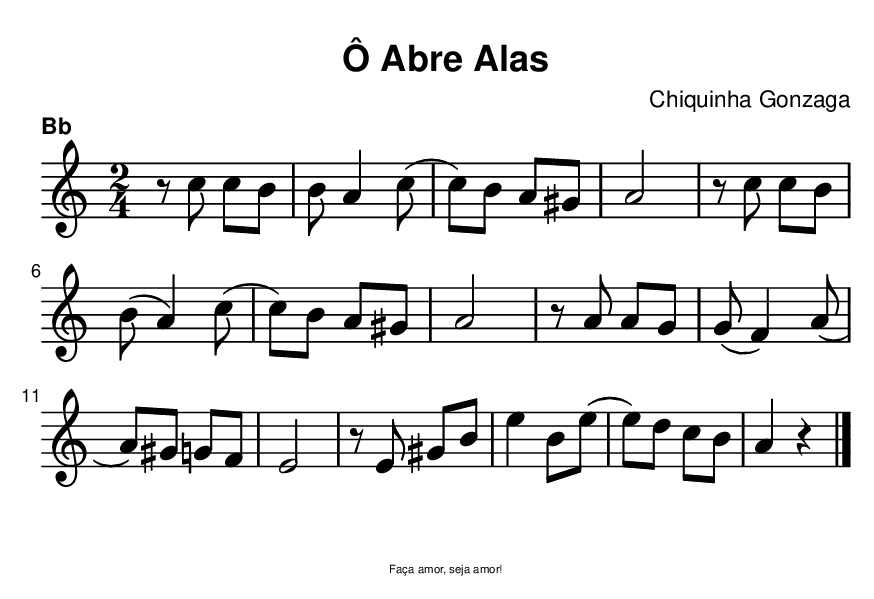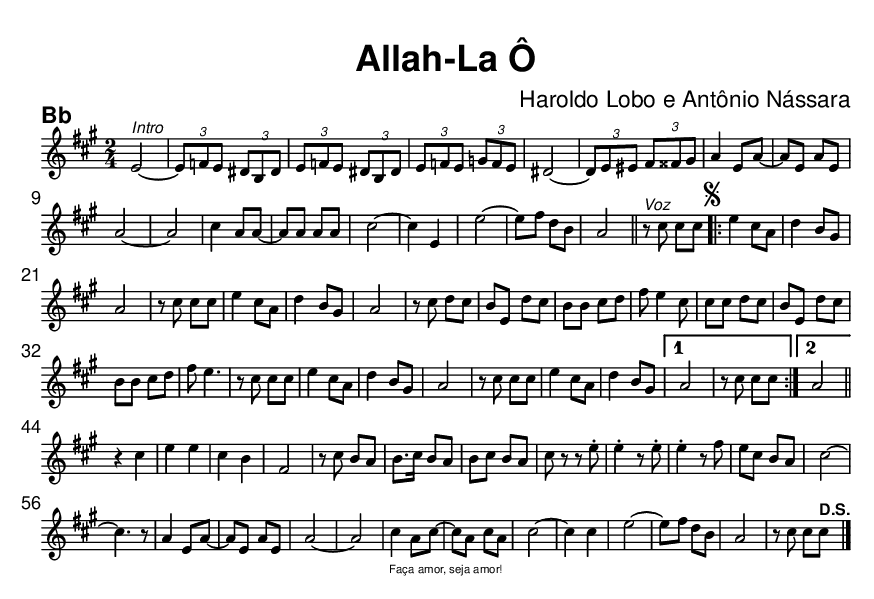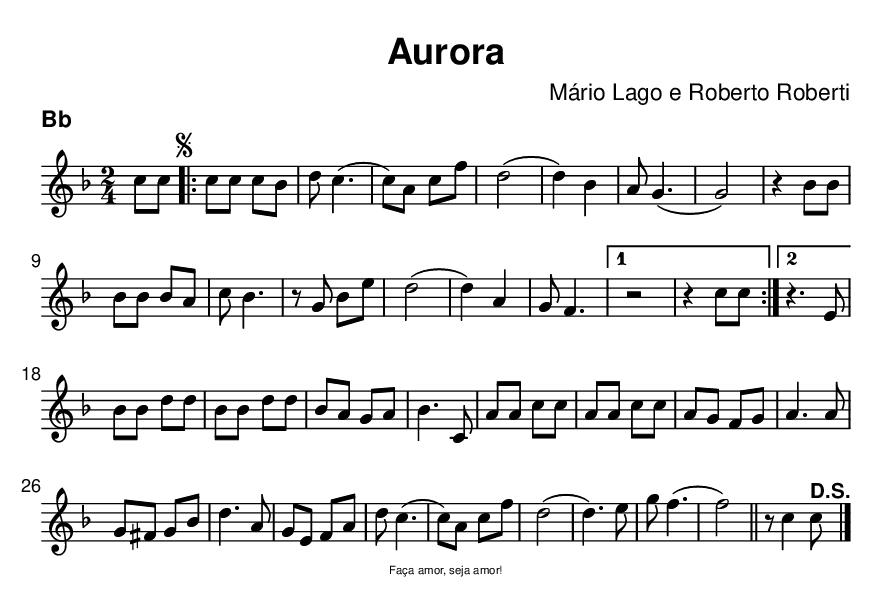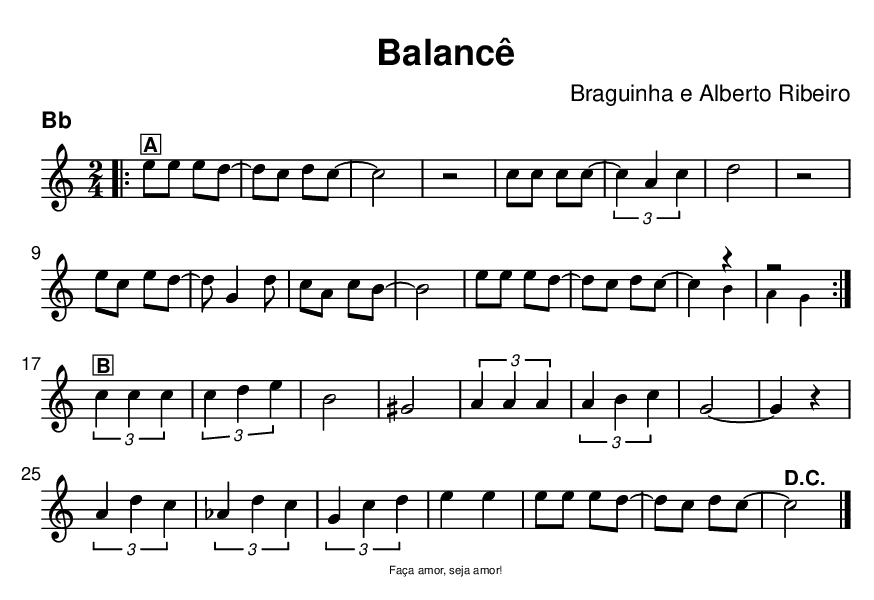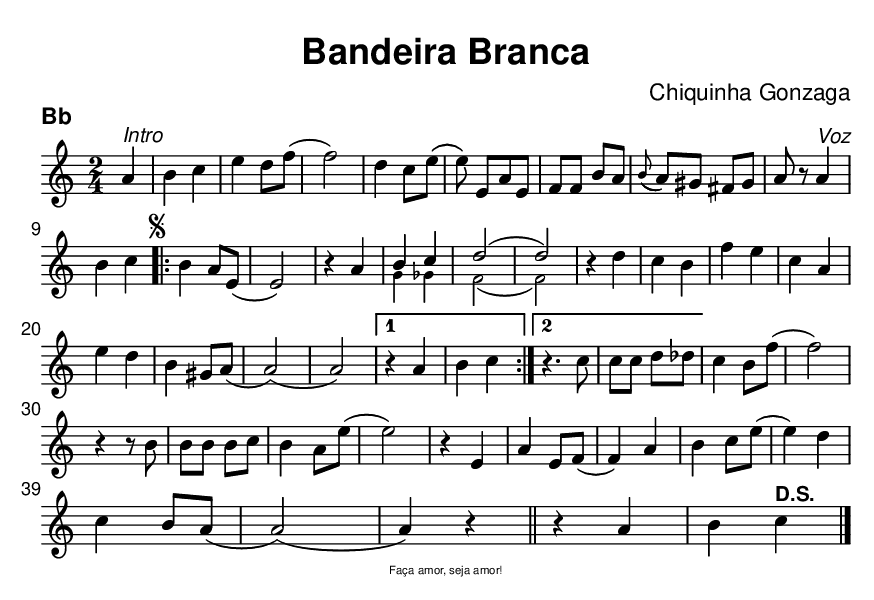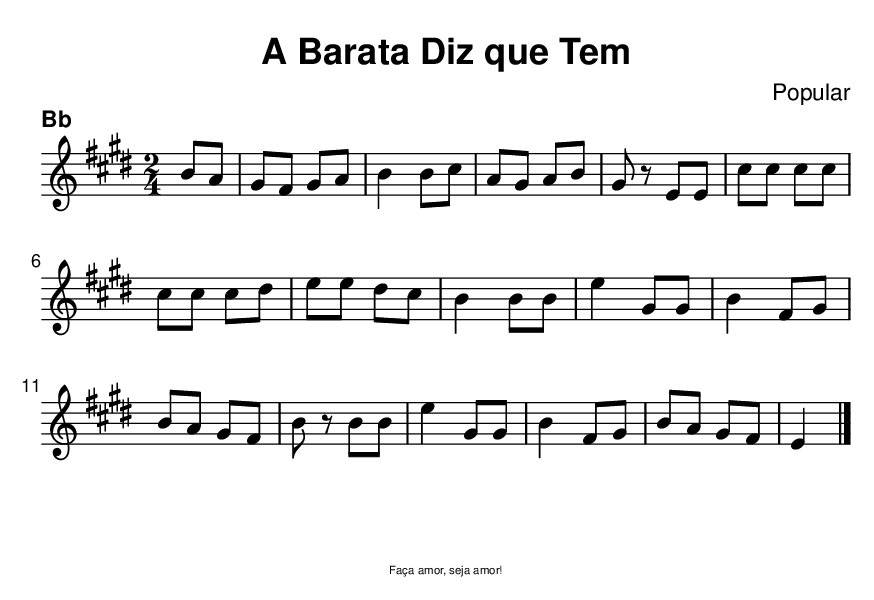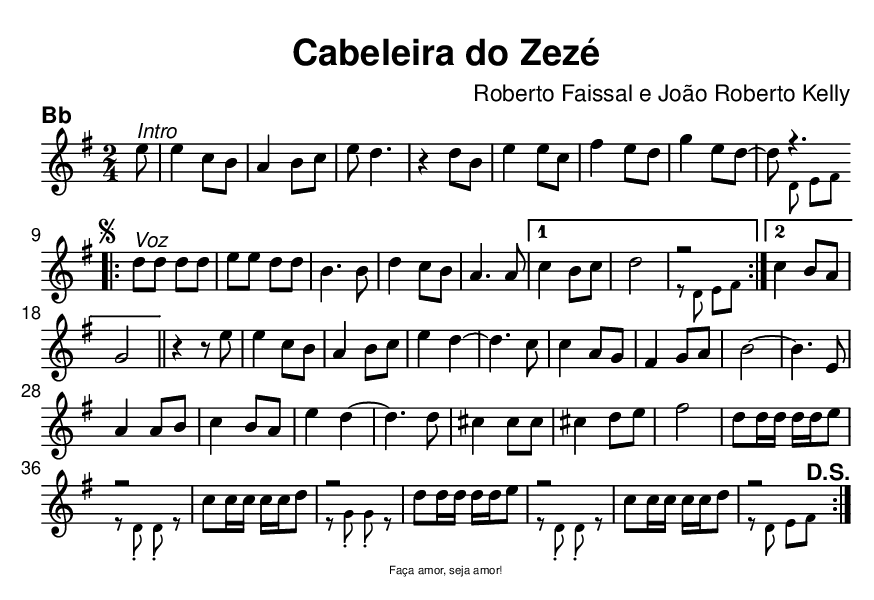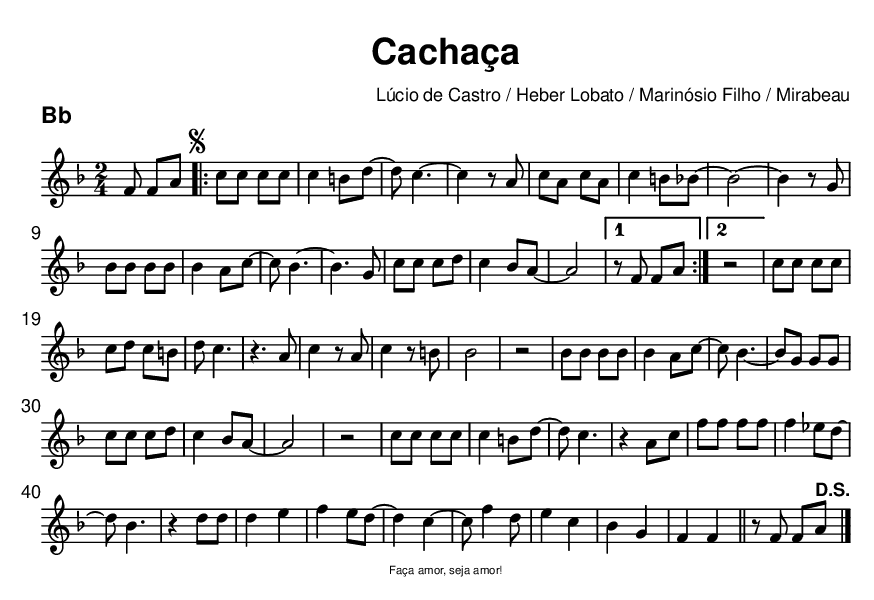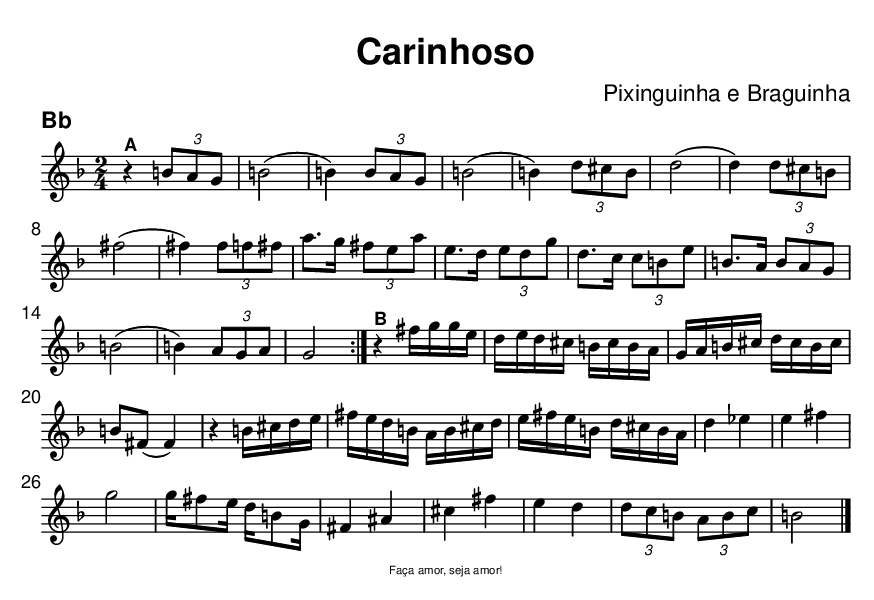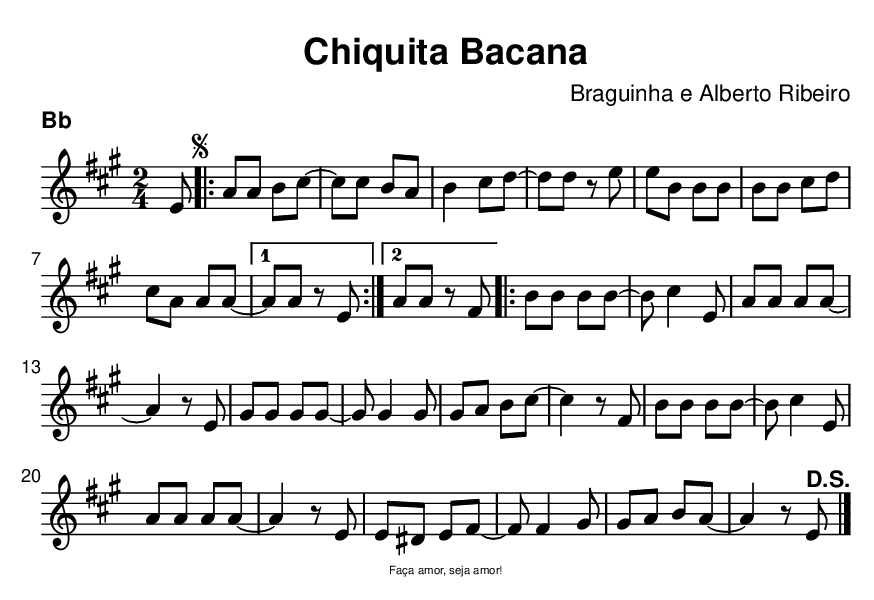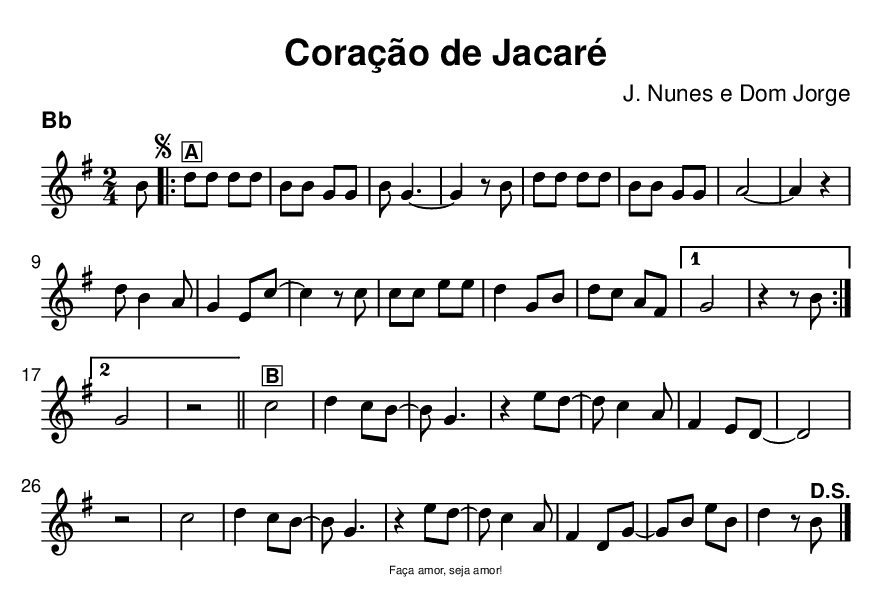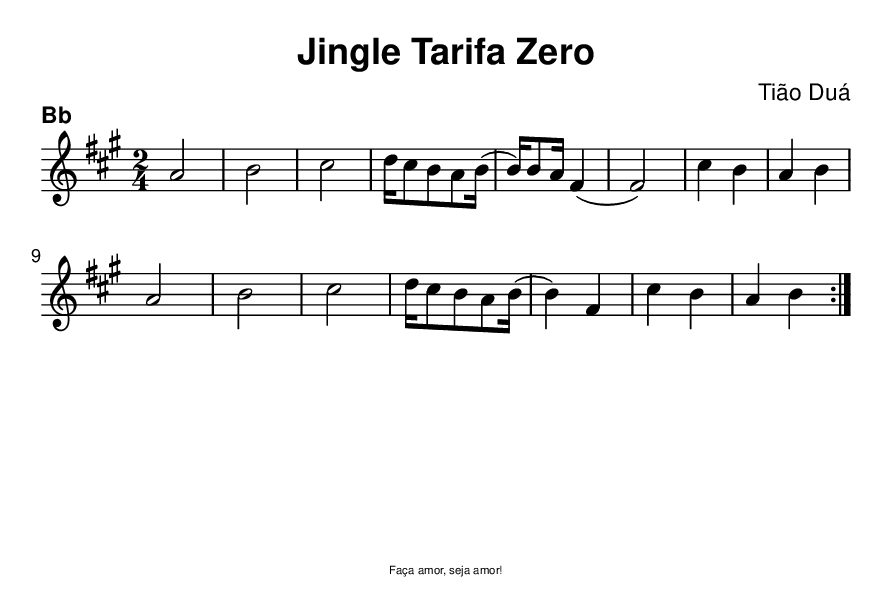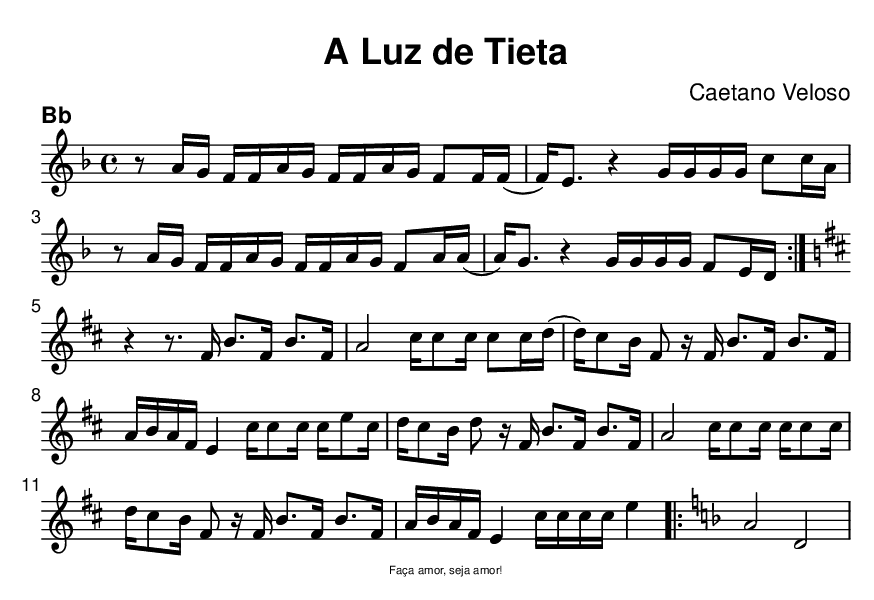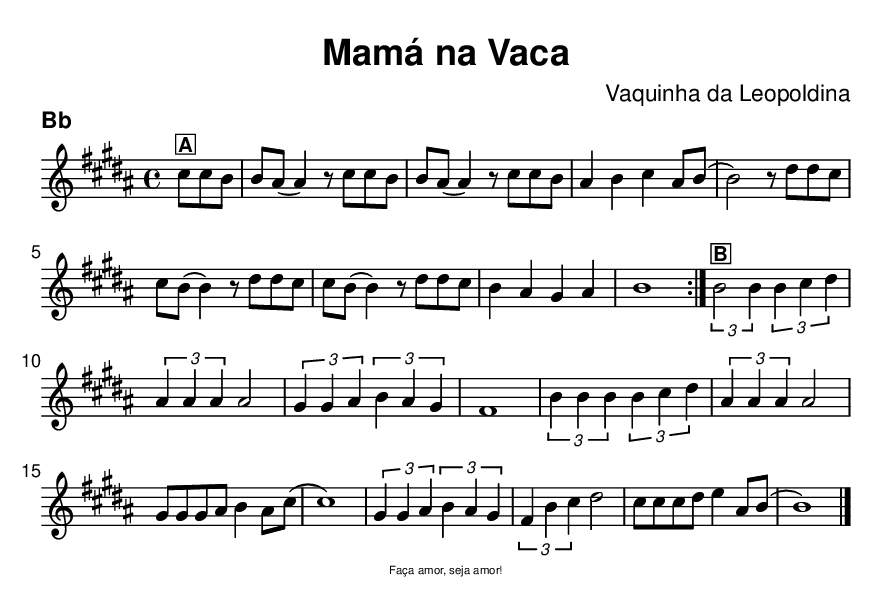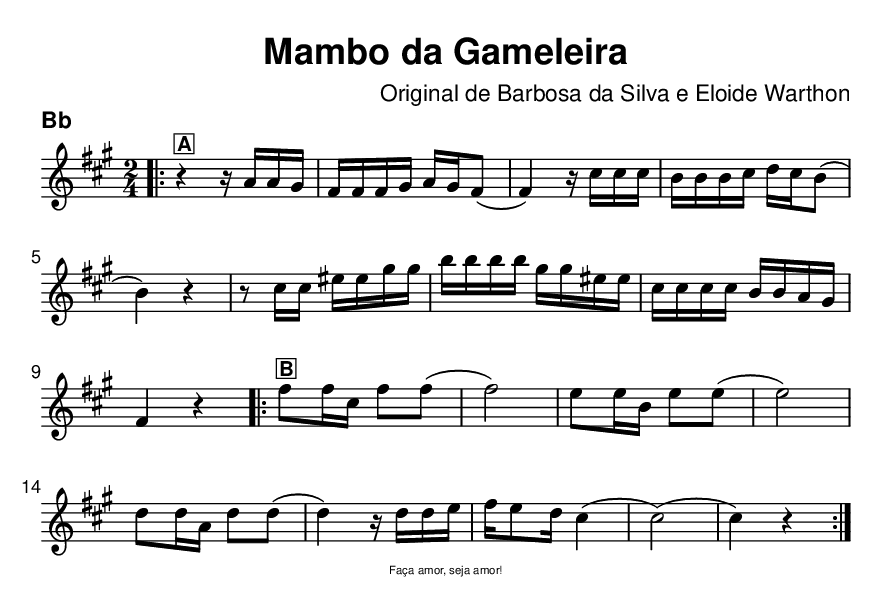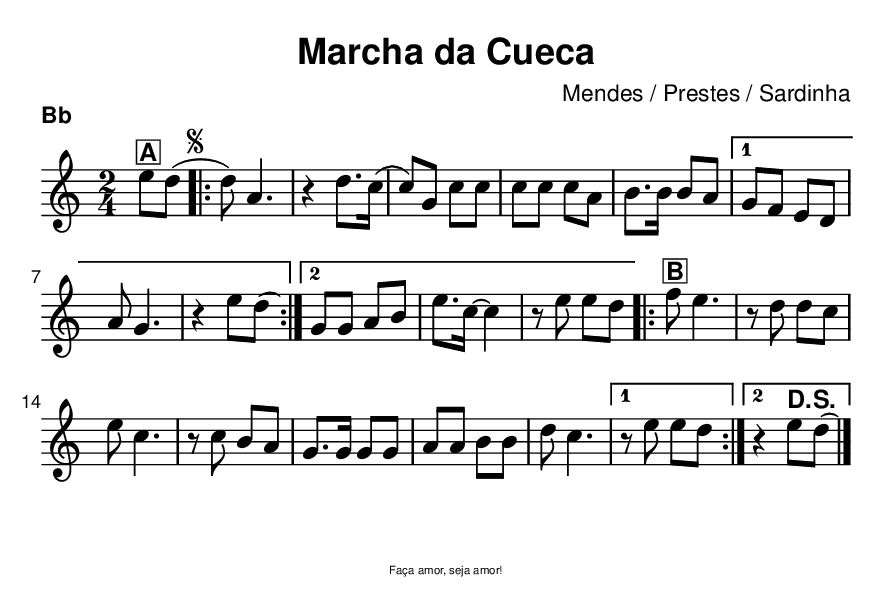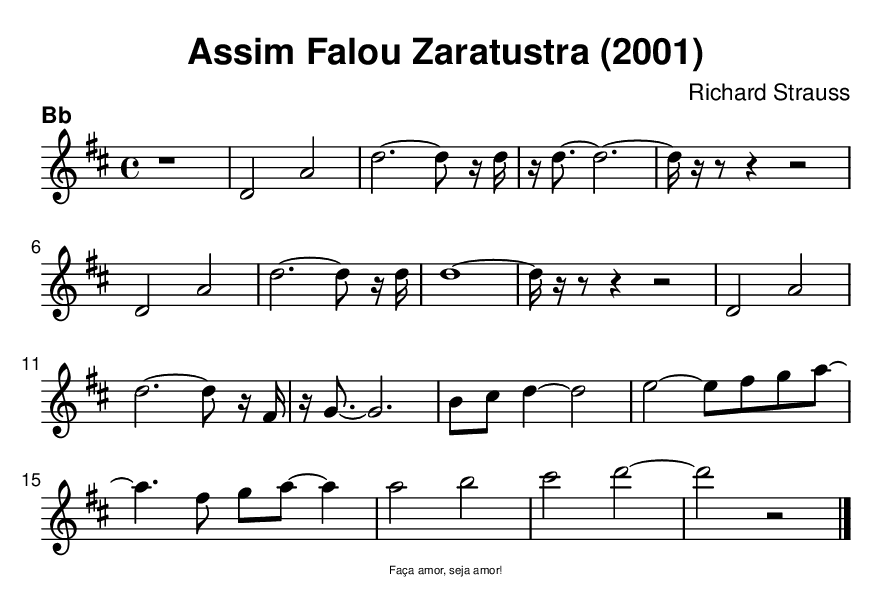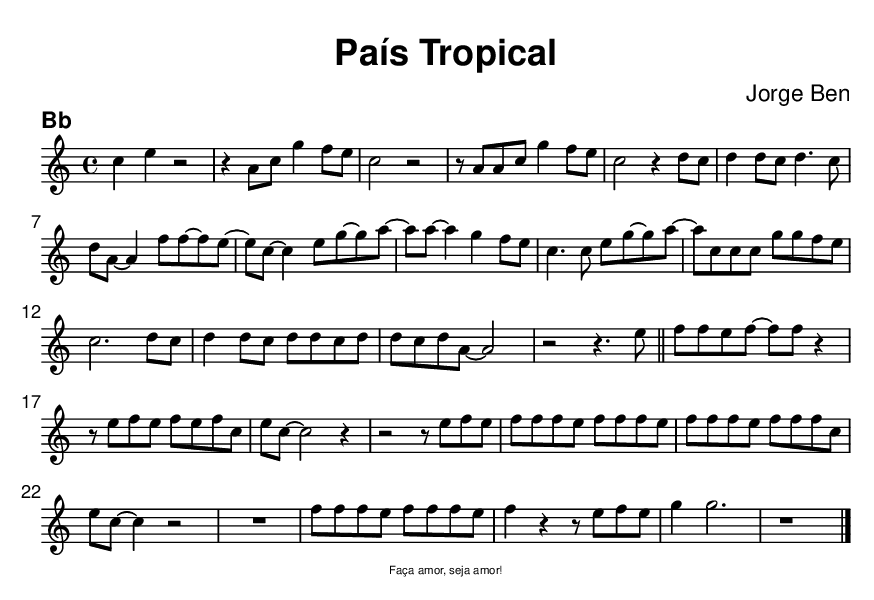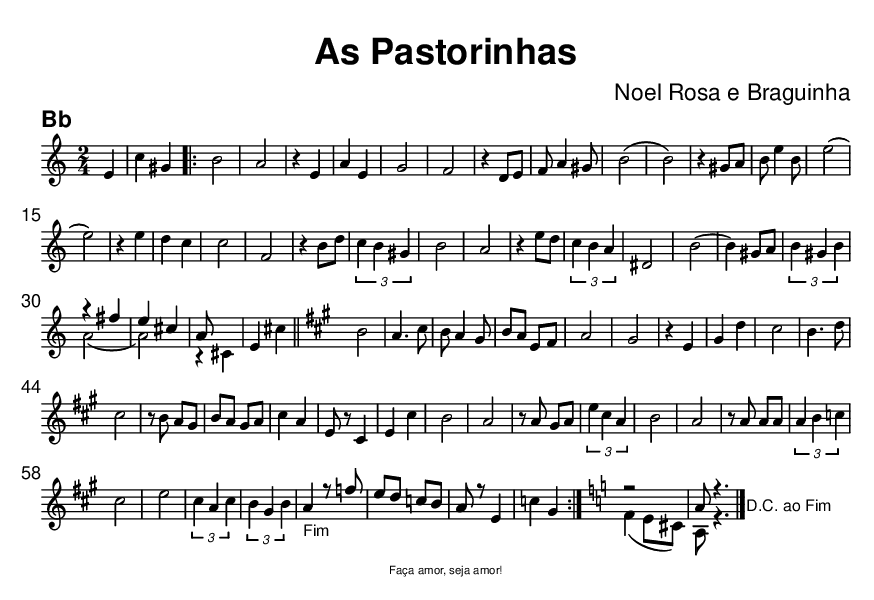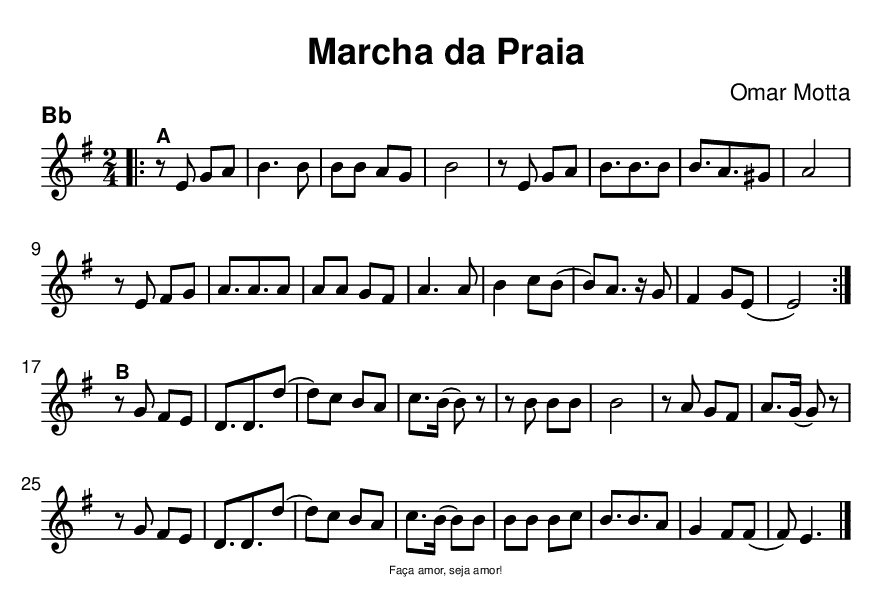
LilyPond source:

\version "2.19.23"

\paper{
#(set-paper-size "a6landscape") %Define tamanho do papel
%annotate-spacing = ##t %Anota os espaços na partitura
head-separation = .8\cm %Separação do título
top-margin = .8\cm %Margem superior
right-margin = .4\cm %Margem direita
bottom-margin = .4\cm
page-count = 1 %Limita cada partitura a 1 página (facilita na hora de dimensionar a clave)
print-page-number = ##f %Não imprime número da página, isso fica por conta do LaTeX
indent = #0 %Remove indentação antes da clave, ganha um pouco de espaço e alinha as linhas
#(define fonts (make-pango-font-tree "Nimbus Sans" "Nimbus Sans" "Nimbus Sans" (/ staff-height pt 20)))

}

\header{
piece = \markup { \bold \magnify #1 { Bb }  } %Aparece à esquerda de todas as partituras
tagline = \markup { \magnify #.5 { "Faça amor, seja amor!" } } %Rodapé de todas as partituras
}

%Definem a transposição
transpDe = c
transpPara = c

%{
%Para acrescentar uma nova partitura no songbook crie um novo ambiente \book seguindo este padrão
\book{ %Cria um novo arquivo
	\bookOutputName "bandeiraBranca" %nome do arquivo
	\score{ %Cria nova clave
		\new Staff \with { \magnifyStaff #.9 }{	%Dimensiona a clave para caber na página, tem que ser feito pra cada um das partituras
			\transpose \transpDe \transpPara { \version "2.19.23"

\relative c'' {
  \clef treble
  \key c \major
  \time 2/4

  \partial 4 a4^\markup { \italic Intro }
  b c
  e d8 [ f ]
  ( f2 )
  d4 c8 [ e ]
  \( e \) e, [ a e ]
  f f b a
  \appoggiatura b ( a ) gis fis gis
  a r8 a4^\markup { \italic Voz }
  b c
  \mark \markup { \fontsize #-4 \musicglyph #"scripts.segno" }
\set Score.repeatCommands = #'(start-repeat)
	  b4 a8 e ( e2 )
	  r4 a4
	  <<
	  { b4 c d2 ( d ) }
	  \\
	  { \teeny g,4 ges f2 ( f ) }
	  >>
	  r4 d'
	  c b
	  f' e
	  c a
	  e' d
	  b gis8 a
	  ( a2 )
	  ( a ) |
\set Score.repeatCommands = #'((volta "1"))
		  r4 a
		  b c
\set Score.repeatCommands = #'((volta #f))
		\bar ":|."
\set Score.repeatCommands = #'((volta "2"))
		  r4. c8
		  c c d des
\set Score.repeatCommands = #'((volta #f))
		  c4 b8 f'
		  ( f2 )
		  r4 r8 b,8
		  b b b c
		  b4 a8 e'
		  ( e2 )
		  r4 e,
		  a4 e8 f
		  ( f4 ) a
		  b c8 e
		  ( e4 ) d \break
		  c4 b8 a
		  ( a2 )
		  ( a4 ) r4 \bar "||"
		  r4 a
		  b c^\markup { \bold "D.S." }
      \bar "|."
}
 } %Inclui o arquivo com as notas e define a transposição
		}
	}
	\header{ %Cabeçalho da partitura, contém nome e autor
		title = "Bandeira Branca"
		composer = "Chiquinha Gonzaga"
	}
}
%}

\book{ %Cria um novo arquivo
	\bookOutputName "aPraca" %nome do arquivo
	\score{ %Cria nova clave
		\new Staff \with { \magnifyStaff #.8 }{	%Dimensiona a clave para caber na página, tem que ser feito pra cada um das partituras
			\transpose \transpDe \transpPara { %\version "2.18.2"
\version "2.19.23"

\relative c'' {
  \clef treble
  \key bis \major
  \time 2/4

r8 f, g f 
}
 } %Inclui o arquivo com as notas e define a transposição
		}
	}
	\header{ %Cabeçalho da partitura, contém nome e autor
		title = "A Praça"
		composer = "Carlos Imperial"
	}
}

%Para acrescentar uma nova partitura no songbook crie um novo ambiente \book seguindo este padrão
\book{ %Cria um novo arquivo
	\bookOutputName "bandeiraBranca" %nome do arquivo
	\score{ %Cria nova clave
		\new Staff \with { \magnifyStaff #.9 }{	%Dimensiona a clave para caber na página, tem que ser feito pra cada um das partituras
			\transpose \transpDe \transpPara { \version "2.19.23"

\relative c'' {
  \clef treble
  \key c \major
  \time 2/4

  \partial 4 a4^\markup { \italic Intro }
  b c
  e d8 [ f ]
  ( f2 )
  d4 c8 [ e ]
  \( e \) e, [ a e ]
  f f b a
  \appoggiatura b ( a ) gis fis gis
  a r8 a4^\markup { \italic Voz }
  b c
  \mark \markup { \fontsize #-4 \musicglyph #"scripts.segno" }
\set Score.repeatCommands = #'(start-repeat)
	  b4 a8 e ( e2 )
	  r4 a4
	  <<
	  { b4 c d2 ( d ) }
	  \\
	  { \teeny g,4 ges f2 ( f ) }
	  >>
	  r4 d'
	  c b
	  f' e
	  c a
	  e' d
	  b gis8 a
	  ( a2 )
	  ( a ) |
\set Score.repeatCommands = #'((volta "1"))
		  r4 a
		  b c
\set Score.repeatCommands = #'((volta #f))
		\bar ":|."
\set Score.repeatCommands = #'((volta "2"))
		  r4. c8
		  c c d des
\set Score.repeatCommands = #'((volta #f))
		  c4 b8 f'
		  ( f2 )
		  r4 r8 b,8
		  b b b c
		  b4 a8 e'
		  ( e2 )
		  r4 e,
		  a4 e8 f
		  ( f4 ) a
		  b c8 e
		  ( e4 ) d \break
		  c4 b8 a
		  ( a2 )
		  ( a4 ) r4 \bar "||"
		  r4 a
		  b c^\markup { \bold "D.S." }
      \bar "|."
}
 } %Inclui o arquivo com as notas e define a transposição
		}
	}
	\header{ %Cabeçalho da partitura, contém nome e autor
		title = "Bandeira Branca"
		composer = "Chiquinha Gonzaga"
	}
}

\book{
	\bookOutputName "pastorinhas"
	\score{
		\new Staff \with { \magnifyStaff #.7 }{
			\transpose \transpDe \transpPara { %\version "2.18.2"
\version "2.19.23"

\relative c'' {
  \clef treble
  \key c \major
  \time 2/4

  \partial 4 e,4
  c' gis \bar ".|:" 
  b2
  a
  r4 e
  a e
  g2
  f
  r4 d8 e
  f a4 gis8
  b2
  ( b )
  r4 gis8 a
  b8 e4 b8
  e2
  ( e )
  r4 e
  d c
  c2
  f,
  r4 b8 d
  \tuplet 3/2 { c4 b gis }
  b2
  a
  r4 e'8 d
  \tuplet 3/2 { c4 b a }
  dis,2
  b'2
  ( b4 ) gis8 a
  \tuplet 3/2 { b4 gis b }
  <<
  {  \tiny r4 fis' e cis a8 }
  \\
  { a2 ( a ) r4 cis,}
  >>
  e cis' \bar "||"
  \key a \major
  b2
  a4. cis8
  b a4 gis8
  b a e fis
  a2
  gis
  r4 e
  gis d'
  cis2
  b4. d8
  cis2
  r8 b a gis
  b a gis a
  cis4 a
  e8 r8 cis4
  e cis'
  b2 a
  r8 a gis a
  \tuplet 3/2 { e'4 cis a }
  b2
  a
  r8 a a a
  \tuplet 3/2 { a4 b c }
  cis2
  e
  \tuplet 3/2 { cis4 a cis }
  \tuplet 3/2 { b gis b }
  a_\markup{Fim} 
  <<
  {\tiny r8 f' e d c b a r8 } 
  \\
  {}
  >>
  e4
  c' gis \bar ":|."
  \key c \major
  <<
  { r2 a8 r4.}
  \\
  { \tiny f4 ( e8 cis ) a8 r4. }
  >>
  \bar "|."
  \cadenzaOn
      \stopStaff

	  \repeat unfold 1 {
	          s1
	          \bar ""
	        }

        % text line-aligned
        % ==================
        % Move text to the desired position
        \once \override TextScript.extra-offset = #'( -1.8 . -1)
        \once \override TextScript.word-space = #1.2
        %| <>^\markup \general-align #Y #2 { \center-column { \line { "ao" \fontsize #-5 \musicglyph #"scripts.segno" } } }
		<>^\markup { \center-column { } \line { "D.C. ao Fim" } }
		\repeat unfold 2 {
		          s1
		          \bar ""
		        }
        % Resume bar count and show staff lines again
   \cadenzaOff
}
 }
		}
	}
	\header{
		title = "As Pastorinhas"
		composer = "Noel Rosa e Braguinha"
	}
}

\book{ %Cria um novo arquivo
	\bookOutputName "balance" %nome do arquivo
	\score{ %Cria nova clave
		\new Staff \with { \magnifyStaff #.9 }{	%Dimensiona a clave para caber na página, tem que ser feito pra cada um das partituras
			\transpose \transpDe \transpPara { \version "2.19.23"

\relative c'' {
  \clef treble
  \key c \major
  \time 2/4

  \bar ".|:"
  e8^\markup { \box \bold "A" } e e d~
  d c d c~
  c2
  r2
  c8 c c c~
  \tuplet 3/2 { c4 a c }
  d2
  r2
  e8 c e d~
  d8 g,4 d'8
  c a c b~
  b2
  e8 e e d~
  d c d c~
  c4 << { r4 r2 }
  \\
  { \teeny b4 a g }
  >>
  \bar ":|."
  \tuplet 3/2 { c4^\markup { \box \bold "B" } c c }
  \tuplet 3/2 { c d e }
  b2
  gis
  \tuplet 3/2 { a4 a a }
  \tuplet 3/2 { a b c }
  g2~
  g4 r4
  \tuplet 3/2 { a d c }
  \tuplet 3/2 { aes d c }
  \tuplet 3/2 { g c d }
  e e
  e8 e e d~
  d c d c~
  c2^\markup { \bold "D.C." }
  \bar "|."
}
 } %Inclui o arquivo com as notas e define a transposição
		}
	}
	\header{ %Cabeçalho da partitura, contém nome e autor
		title = "Balancê"
		composer = "Braguinha e Alberto Ribeiro"
	}
}

\book{ %Cria um novo arquivo
	\bookOutputName "cabeleiraDoZeze" %nome do arquivo
	\score{ %Cria nova clave
		\new Staff \with { \magnifyStaff #.9 }{	%Dimensiona a clave para caber na página, tem que ser feito pra cada um das partituras
			\transpose \transpDe \transpPara { \version "2.19.23"

\relative c'' {
  \clef treble
  \key g \major
  \time 2/4

  \partial 8
  e8^\markup { \italic "Intro" }
  e4 c8 b
  a4 b8 c
  e d4.
  r4 d8 b
  e4 e8 c
  fis4 e8 d
  g4 e8 d~
  d8  << { r4. }
  \\
 { \teeny d,8 e fis } >>
 \bar ".|:"
 \mark \markup { \fontsize #-4 \musicglyph #"scripts.segno" }
 d'8^\markup { \italic "Voz" } d d d
 e e d d
 b4. b8
 d4 c8 b
 a4. a8
 \set Score.repeatCommands = #'((volta "1"))
 c4 b8 c
 d2
 <<
 { r2 }
 \\
 { \teeny r8 d,8 e fis }
 >>
 \set Score.repeatCommands = #'((volta #f))
 \bar ":|."
 \set Score.repeatCommands = #'((volta "2"))
 c'4 b8 a
 g2
 \bar "||"
 \set Score.repeatCommands = #'((volta #f))
 r4 r8 e'8
 e4 c8 b
 a4 b8 c
 e4 d~
 d4. c8
 c4 a8 g
 fis4 g8 a
 b2~
 b4. e,8
 a4 a8 b
 c4 b8 a
 e'4 d~
 d4. d8
 cis4 cis8 cis
 cis4 d8 e
 fis2
 d8 d16 d d d e8
 <<
 { r2 }
 \\
 { \teeny r8 d,-. d-. r8 }
 >>
 c'8 c16 c c c d8
 <<
 { r2 }
 \\
 { \teeny r8 g,-. g-. r8 }
 >>
 d'8 d16 d d d e8
 <<
 { r2 }
 \\
 { \teeny r8 d,-. d-. r8 }
 >>
 c'8 c16 c c c d8
 <<
 { r2 }
 \\
 { \teeny r8 d, e fis^\markup { \magnify #1 \bold "D.S." } }
 >>
 \bar ":|."
}
 } %Inclui o arquivo com as notas e define a transposição
		}
	}
	\header{ %Cabeçalho da partitura, contém nome e autor
		title = "Cabeleira do Zezé"
		composer = "Roberto Faissal e João Roberto Kelly"
	}
}

\book{ %Cria um novo arquivo
	\bookOutputName "cachaca" %nome do arquivo
	\score{ %Cria nova clave
		\new Staff \with { \magnifyStaff #.8 }{	%Dimensiona a clave para caber na página, tem que ser feito pra cada um das partituras
			\transpose \transpDe \transpPara { \version "2.19.23"

\relative c'' {
  \clef treble
  \key f \major
  \time 2/4

  \partial 4.
  f,8 f a
  \mark \markup { \fontsize #-4 \musicglyph #"scripts.segno" }
  \set Score.repeatCommands = #'(start-repeat)
  c c c c
  c4 b8 d~
  d c4.~
  c4 r8 a
  c a c a
  c4 b8 bes~
  bes2~
  bes4 r8 g
  bes bes bes bes
  bes4 a8 c~
  c bes4.~
  bes4. g8
  c c c d
  c4 bes8 a~
  a2
  \set Score.repeatCommands = #'((volta "1"))
  r8 f f a
  \bar ":|."
  \set Score.repeatCommands = #'((volta #f))
  \set Score.repeatCommands = #'((volta "2"))
  r2
  \set Score.repeatCommands = #'((volta #f))
  c8 c c c
  c d c b
  d c4.
  r4. a8
  c4 r8 a
  c4 r8 b
  bes2
  r2
  bes8 bes bes bes
  bes4 a8 c~
  c bes4.~
  bes8 g g g
  c c c d
  c4 bes8 a~
  a2
  r2
  c8 c c c
  c4 b8 d~
  d c4.
  r4 a8 c
  f f f f
  f4 ees8 d~
  d bes4.
  r4 d8 d
  d4 e
  f e8 d~
  d4 c~
  c8 f4 d8
  e4 c
  bes g
  f f
  \bar "||"
  r8 f f a^\markup { \bold "D.S." }
  \bar "|."
}
 } %Inclui o arquivo com as notas e define a transposição
		}
	}
	\header{ %Cabeçalho da partitura, contém nome e autor
		title = "Cachaça"
		composer = \markup { \tiny "Lúcio de Castro / Heber Lobato / Marinósio Filho / Mirabeau" }
	}
}

\book{ %Cria um novo arquivo
	\bookOutputName "coracaoDeJacare" %nome do arquivo
	\score{ %Cria nova clave
		\new Staff \with { \magnifyStaff #.9 }{	%Dimensiona a clave para caber na página, tem que ser feito pra cada um das partituras
			\transpose \transpDe \transpPara { \version "2.19.23"

\relative c'' {
  \clef treble
  \key g \major
  \time 2/4

  \partial 8
  b8
  \bar ".|:"
  \mark \markup { \fontsize #-4 \musicglyph #"scripts.segno" }
  d^\markup { \box \bold "A" } d d d
  b b g g
  b g4.~
  g4 r8 b
  d d d d
  b b g g
  a2~
  a4 r4
  d8 b4 a8
  g4 e8 c'~
  c4 r8 c
  c c e e
  d4 g,8 b
  d c a fis
  \set Score.repeatCommands = #'((volta "1"))
  g2
  r4 r8 b8
  \bar ":|."
  \set Score.repeatCommands = #'((volta #f))
  \set Score.repeatCommands = #'((volta "2"))
  g2
  r2
  \set Score.repeatCommands = #'((volta #f))
  \bar "||"
  c2^\markup { \box \bold "B" }
  d4 c8 b~
  b g4.
  r4 e'8 d~
  d c4 a8
  fis4
  e8 d~
  d2
  r2
  c'2
  d4 c8 b~
  b g4.
  r4 e'8 d~
  d c4 a8
  fis4 d8 g~
  g b e b
  d4 r8 b^\markup { \bold "D.S." }
  \bar "|."
}
 } %Inclui o arquivo com as notas e define a transposição
		}
	}
	\header{ %Cabeçalho da partitura, contém nome e autor
		title = "Coração de Jacaré"
		composer = "J. Nunes e Dom Jorge"
	}
}

\book{ %Cria um novo arquivo
	\bookOutputName "aurora" %nome do arquivo
	\score{ %Cria nova clave
		\new Staff \with { \magnifyStaff #.9 }{	%Dimensiona a clave para caber na página, tem que ser feito pra cada um das partituras
			\transpose \transpDe \transpPara { \version "2.19.23"

\relative c'' {
  \clef treble
  \key f \major
  \time 2/4

  \partial 4
  c8 c
  \bar ".|:"
  \mark \markup { \fontsize #-4 \musicglyph #"scripts.segno" }
  c c c bes
  d c4.
  ( c8 ) a c f
  d2
  ( d4 ) bes
  a8 g4.
  ( g2 )
  r4 bes8 bes
  bes bes bes a
  c bes4.
  r8 g bes e
  d2
  ( d4 ) a
  g8 f4.
  \set Score.repeatCommands = #'((volta "1"))
  r2
  r4 c'8 c
  \set Score.repeatCommands = #'((volta #f))
  \bar ":|."
  \set Score.repeatCommands = #'((volta "2"))
  r4. e,8
  \set Score.repeatCommands = #'((volta #f))
  bes' bes d d
  bes bes d d
  bes a g a
  bes4. c,8
  a' a c c
  a a c c
  a g f g
  a4. a8
  g fis g bes
  d4. a8
  g e f a
  d c4.
  ( c8 ) a c f
  d2
  ( d4. ) e8
  g f4.
  ( f2 )
  \bar "||"
  r8 c4 c8^\markup { \bold "D.S." }
  \bar "|."
}
 } %Inclui o arquivo com as notas e define a transposição
		}
	}
	\header{ %Cabeçalho da partitura, contém nome e autor
		title = "Aurora"
		composer = "Mário Lago e Roberto Roberti"
	}
}

\book{ %Cria um novo arquivo
	\bookOutputName "marchaDaCueca" %nome do arquivo
	\score{ %Cria nova clave
		\new Staff \with { \magnifyStaff #1.1 }{	%Dimensiona a clave para caber na página, tem que ser feito pra cada um das partituras
			\transpose \transpDe \transpPara { \version "2.19.23"

\relative c'' {
  \clef treble
  \key c \major
  \time 2/4

  \partial 4
  e8^\markup { \box \bold "A" } d ( <> )
  \mark \markup { \fontsize #-4 \musicglyph #"scripts.segno" }
  \set Score.repeatCommands = #'(start-repeat)
  d a4.
  r4 d8. c16
  ( c8 ) g c c
  c c c a
  b8. b16 b8 a
  \set Score.repeatCommands = #'((volta "1"))
  g f e d
  a' g4.
  r4 e'8 d -\tweak control-points #'((.5 . 2) (1 . 2.4) (2 . 2.6) (2.5 . 2)) ( <> ) \bar ":|."
  \set Score.repeatCommands = #'((volta #f))
  \set Score.repeatCommands = #'((volta "2"))
  g, g a b
  e8. c16~ c4
  r8 e e d
  \set Score.repeatCommands = #'((volta #f))
  \bar ".|:"
  f^\markup { \box \bold "B" } e4.
  r8 d d c
  e c4.
  r8 c b a
  g8. g16 g8 g
  a a b b
  d c4.
  \set Score.repeatCommands = #'((volta "1"))
  r8 e e d
  \set Score.repeatCommands = #'((volta #f))
  \bar ":|."
  \set Score.repeatCommands = #'((volta "2"))
  r4 e8^\markup { \bold "D.S." } d ( <> )
  \bar "|."
  \set Score.repeatCommands = #'((volta #f))

}
 } %Inclui o arquivo com as notas e define a transposição
		}
	}
	\header{ %Cabeçalho da partitura, contém nome e autor
		title = "Marcha da Cueca"
		composer = "Mendes / Prestes / Sardinha"
	}
}

\book{ %Cria um novo arquivo
	\bookOutputName "allahlao" %nome do arquivo
	\score{ %Cria nova clave
		\new Staff \with { \magnifyStaff #.7 }{	%Dimensiona a clave para caber na página, tem que ser feito pra cada um das partituras
			\transpose \transpDe \transpPara { \version "2.19.23"

\relative c'' {
  \clef treble
  \key a \major
  \time 2/4

  e,2~^\markup { \italic "Intro" }
  \tuplet 3/2 { e8 f e } \tuplet 3/2 { dis b dis }
  \tuplet 3/2 { e f e } \tuplet 3/2 { dis b dis }
  \tuplet 3/2 { e f e } \tuplet 3/2 { g f e }
  dis2~
  \tuplet 3/2 { dis8 e eis } \tuplet 3/2 { fis fisis gis }
  a4 e8 a8~
  a e a e
  a2~
  a
  cis4 a8 a~
  a a a a
  cis2~
  cis4 e,
  e'2~
  e8 fis d b
  a2
  \bar "||"
  r8^\markup { \italic "Voz" } cis cis cis
  \bar ".|:"
  \mark \markup { \fontsize #-4 \musicglyph #"scripts.segno" }
  e4 cis8 a
  d4 b8 gis
  a2
  r8 cis8 cis cis
  e4 cis8 a
  d4 b8 gis
  a2
  r8 cis8 d cis
  b e, d' cis
  b b cis d
  fis e4 cis8
  cis cis d cis
  b e, d' cis
  b b cis d
  fis e4.
  r8 cis8 cis cis
  e4 cis8 a
  d4 b8 gis
  a2
  r8 cis cis cis
  e4 cis8 a
  d4 b8 gis
  \set Score.repeatCommands = #'((volta "1"))
  a2
  r8 cis cis cis
  \set Score.repeatCommands = #'((volta #f))
  \bar ":|."
  \set Score.repeatCommands = #'((volta "2"))
  a2
  \set Score.repeatCommands = #'((volta #f))
  \bar "||"
  r4 cis
  e e
  cis b
  fis2
  r8 cis'8 b a
  b8. cis16 b8 a
  b cis b a
  cis r8 r8 e-.
  e4-. r8 e8-.
  e4-. r8 fis8
  e cis b a
  cis2~
  cis4. r8
  a4 e8 a~
  a e a e
  a2~
  a
  cis4 a8 cis~
  cis a cis a
  cis2~
  cis4 cis
  e2~
  e8 fis d b
  a2
  r8 cis cis cis^\markup { \bold "D.S." }
  \bar "|."
}
 } %Inclui o arquivo com as notas e define a transposição
		}
	}
	\header{ %Cabeçalho da partitura, contém nome e autor
		title = "Allah-La Ô"
		composer = "Haroldo Lobo e Antônio Nássara"
	}
}

\book{ %Cria um novo arquivo
	\bookOutputName "abreAlas" %nome do arquivo
	\score{ %Cria nova clave
		\new Staff \with { \magnifyStaff #1.3 }{	%Dimensiona a clave para caber na página, tem que ser feito pra cada um das partituras
			\transpose \transpDe \transpPara { \version "2.19.23"

\relative c'' {
  \clef treble
  \key c \major
  \time 2/4

  r8 c c b
  b a4 c8
  ( c8 ) b a gis
  a2
  r8 c c b
  b ( a4 ) c8
  ( c ) b a gis
  a2
  r8 a a g
  g ( f4 ) a8
  ( a ) gis g f
  e2
  r8 e gis b
  e4 b8 e
  ( e ) d c b
  a4 r4
  \bar "|."
}
 } %Inclui o arquivo com as notas e define a transposição
		}
	}
	\header{ %Cabeçalho da partitura, contém nome e autor
		title = "Ô Abre Alas"
		composer = "Chiquinha Gonzaga"
	}
}

\book{
	\bookOutputName "praia"
	\score{
		\new Staff \with { \magnifyStaff #.9 }{
			\transpose \transpDe \transpPara { \version "2.18.2"

\relative c'' {
  \clef treble
  \key g \major
  \time 2/4

\bar ".|:"
r8^\markup { \bold  "A" } e, g a
b4. b8
b b a g
b2
r8 e, g a
b8. b8. b8
b8. a8. gis8
a2
r8 e fis g
a8. a8. a8
a a g fis
a4. a8
b4 c8 b
( b ) a8. r16 g8
fis4 g8 e
( e2 )
\bar ":|."
r8^\markup { \bold  "B" } g fis e
d8. d8. d'8
( d ) c b a
c8. b16 ( b8 ) r8
r8 b b b
b2
r8 a g fis
a8. g16 ( g8 ) r8
r8 g fis e
d8. d8. d'8
( d ) c b a
c8. b16 ( b8 ) b
b b b c
b8. b8. a8
g4 fis8 fis
( fis ) e4.
\bar "|."
}
 }
		}
	}
	\header{
		title = "Marcha da Praia"
		composer = "Omar Motta"
	}
}

\book{
	\bookOutputName "carinhoso"
	\score{
		\new Staff \with { \magnifyStaff #.8 }{
			\transpose \transpDe \transpPara { %\version "2.18.2"
\version "2.19.23"

\relative c'' {
  \clef treble
  \key f \major
  \time 2/4

r4^\markup { \bold "A" } \tuplet 3/2 { b8 a g }
b2
( b4 ) \tuplet 3/2 { b8 a g }
b2
( b4 ) \tuplet 3/2 { d8 cis b }
d2
( d4 ) \tuplet 3/2 { d8 cis b }
fis'2
( fis4 ) \tuplet 3/2 { fis8 f fis }
a8. g16 \tuplet 3/2 { fis8 e a }
e8. d16 \tuplet 3/2 { e8 d g }
d8. c16 \tuplet 3/2 { c8 b e }
b8. a16 \tuplet 3/2 { b8 a g }
b2
( b4 ) \tuplet 3/2 { a8 g a }
g2
\bar ":|."
r4^\markup { \bold "B" } fis'16 g g e
d e d cis b cis b a
g a b cis d cis b cis
b8 fis ( fis4 )
r4 b16 cis d e 
fis e d b a b cis d
e fis e b d cis b a
d4 ees
e fis
g2
g16 fis8 e16 d b8 g16
fis4 ais
cis fis
e d
\tuplet 3/2 { d8 c b } \tuplet 3/2 { a b c }
b2
\bar "|."
}
 }
		}
	}
	\header{
		title = "Carinhoso"
		composer = "Pixinguinha e Braguinha"
	}
}

\book{ %Cria um novo arquivo
	\bookOutputName "chiquitaBacana" %nome do arquivo
	\score{ %Cria nova clave
		\new Staff \with { \magnifyStaff #1 }{	%Dimensiona a clave para caber na página, tem que ser feito pra cada um das partituras
			\transpose \transpDe \transpPara { \version "2.19.23"

\relative c'' {
    \clef treble
    \key a \major
    \time 2/4
    \partial 8
    e,8 \bar ".|:"
        \mark \markup { \fontsize #-4 \musicglyph #"scripts.segno" } | % 1
        a8  a8  b8  cis8 ~  | % 2
        cis8  cis8  b8  a8  | % 3
        b4 cis8  d8 ~  | % 4
        d8  d8  r8 e8  | % 5
        e8  b8  b8  b8    | % 6
        b8  b8  cis8  d8  | % 7
        cis8  a8  a8  a8 ~
  \set Score.repeatCommands = #'((volta "1"))
            | % 8
            a8  a8  r8 e8
\set Score.repeatCommands = #'((volta #f))
            \bar ":|."
\set Score.repeatCommands = #'((volta "2"))
            a8  a8  r8 fis8
\set Score.repeatCommands = #'((volta #f))
        \bar ".|:"
      |
        b8  b8  b8  b8 ~  | % 11
        b8  cis4 e,8  | % 12
        a8  a8  a8  a8 ~  | % 13
        a4 r8 e8  | % 14
        gis8  gis8  gis8  gis8 ~  | % 15
        gis8  gis4 gis8  | % 16
        gis8  a8  b8  cis8 ~    | % 17
        cis4 r8 fis,8  | % 18
        b8  b8  b8  b8 ~  | % 19
        b8  cis4 e,8  |
        a8  a8  a8  a8 ~ | % 21
        a4 r8 e8  | % 22
        e8  dis8  e8  fis8 ~  | % 23
        fis8  fis4 gis8  | % 24
        gis8  a8  b8  a8 ~  | % 25
        a4 r8 e8 ^\markup{ \bold "D.S." }  \bar "|."
    }
 } %Inclui o arquivo com as notas e define a transposição
		}
	}
	\header{ %Cabeçalho da partitura, contém nome e autor
		title = "Chiquita Bacana"
		composer = "Braguinha e Alberto Ribeiro"
	}
}

\book{ %Cria um novo arquivo
	\bookOutputName "jingleTarifaZero" %nome do arquivo
	\score{ %Cria nova clave
		\new Staff \with { \magnifyStaff #1 }{	%Dimensiona a clave para caber na página, tem que ser feito pra cada um das partituras
			\transpose \transpDe \transpPara { \version "2.19.23"

\relative c'' {
  \clef treble
  \key a \major
  \time 2/4

  a2
  b
  cis
  d16 cis8 b a b16
  ( b ) b8 a16 fis4
  ( fis2 )
  cis'4 b
  a b
  a2
  b
  cis
  d16 cis8 b a b16
  ( b4 ) fis
  cis' b
  a b
  \bar ":|."
}
 } %Inclui o arquivo com as notas e define a transposição
		}
	}
	\header{ %Cabeçalho da partitura, contém nome e autor
		title = "Jingle Tarifa Zero"
		composer = "Tião Duá"
	}
}

\book{ %Cria um novo arquivo
	\bookOutputName "mamboGameleira" %nome do arquivo
	\score{ %Cria nova clave
		\new Staff \with { \magnifyStaff #.9 }{	%Dimensiona a clave para caber na página, tem que ser feito pra cada um das partituras
			\transpose \transpDe \transpPara { \version "2.19.23"

\relative c'' {
  \clef treble
  \key a \major
  \time 2/4

  \bar ".|:"
  r4^\markup { \box \bold "A" } r16 a a gis
  fis fis fis gis a gis fis8
  ( fis4 ) r16 cis'16 cis cis
  b b b cis d cis b8
  ( b4 ) r4
  r8 cis16 cis eis eis gis gis
  b b b b gis gis eis eis
  cis cis cis cis b b a gis
  fis4 r4
  \bar ".|:"
  fis'8^\markup { \box \bold "B" } fis16 cis fis8 fis
  ( fis2 )
  e8 e16 b e8 e
  ( e2 )
  d8 d16 a d8 d
  ( d4 ) r16 d d e
  fis e8 d16 cis4
  ( cis2 )
  ( cis4 ) r4
  \bar ":|."
}
 } %Inclui o arquivo com as notas e define a transposição
		}
	}
	\header{ %Cabeçalho da partitura, contém nome e autor
		title = "Mambo da Gameleira"
		composer = "Original de Barbosa da Silva e Eloide Warthon"
	}
}

\book{ %Cria um novo arquivo
	\bookOutputName "mamaNaVaca" %nome do arquivo
	\score{ %Cria nova clave
		\new Staff \with { \magnifyStaff #.9 }{	%Dimensiona a clave para caber na página, tem que ser feito pra cada um das partituras
			\transpose \transpDe \transpPara { \version "2.19.23"

\relative c'' {
  \clef treble
  \key b \major
  \time 4/4

  \partial 4.
  cis8^\markup { \box \bold "A" } cis b
  b ais ( ais4 ) r8 cis cis b
  b ais ( ais4 ) r8 cis cis b
  ais4 b cis ais8 b
  ( b2 ) r8 dis8 dis cis
  cis b ( b4 ) r8 dis dis cis
  cis b ( b4 ) r8 dis dis cis
  b4 ais gis ais
  b1
  \bar ":|."
  \tuplet 3/2 { b2^\markup { \box \bold "B" } b4 } \tuplet 3/2 { b cis dis }
  \tuplet 3/2 { ais ais ais } ais2
  \tuplet 3/2 { gis4 gis ais } \tuplet 3/2 { b ais gis }
  fis1
  \tuplet 3/2 { b4 b b } \tuplet 3/2 { b cis dis }
  \tuplet 3/2 { ais ais ais } ais2
  gis8 gis gis ais b4 ais8 cis
  ( cis1 )
  \tuplet 3/2 { gis4 gis ais } \tuplet 3/2 { b ais gis }
  \tuplet 3/2 { fis b cis } dis2
  cis8 cis cis dis e4 ais,8 b
  ( b1 )
  \bar "|."
}
 } %Inclui o arquivo com as notas e define a transposição
		}
	}
	\header{ %Cabeçalho da partitura, contém nome e autor
		title = "Mamá na Vaca"
		composer = "Vaquinha da Leopoldina"
	}
}

\book{ %Cria um novo arquivo
	\bookOutputName "luzTieta" %nome do arquivo
	\score{ %Cria nova clave
		\new Staff \with { \magnifyStaff #.9 }{	%Dimensiona a clave para caber na página, tem que ser feito pra cada um das partituras
			\transpose \transpDe \transpPara { \version "2.19.23"

\relative c'' {
  \clef treble
  \key f \major
  \time 4/4

  r8 a16 g f f a g f f a g f8 f16 f
  ( f ) e8. r4 g16 g g g c8 c16 a
  r8 a16 g f f a g f f a g f8 a16 a
  ( a ) g8. r4 g16 g g g f8 e16 d
  \bar ":|."
  \key d \major
  r4 r8. fis16 b8. fis16 b8. fis16
  a2 cis16 cis8 cis16 cis8 cis16 d
  ( d ) cis8 b16 fis8 r16 fis16 b8. fis16 b8. fis16
  a16 b a fis e4 cis'16 cis8 cis16 cis e8 cis16
  d16 cis8 b16 d8 r16 fis,16 b8. fis16 b8. fis16
  a2 cis16 cis8 cis16 cis cis8 cis16
  d cis8 b16 fis8 r16 fis16 b8. fis16 b8. fis16
  a16 b a fis e4 cis'16 cis cis cis e4
  \bar "||"
  \key f \major
  \bar ".|:"
  a,2 d,
}
 } %Inclui o arquivo com as notas e define a transposição
		}
	}
	\header{ %Cabeçalho da partitura, contém nome e autor
		title = "A Luz de Tieta"
		composer = "Caetano Veloso"
	}
}

\book{ %Cria um novo arquivo
	\bookOutputName "odisseia" %nome do arquivo
	\score{ %Cria nova clave
		\new Staff \with { \magnifyStaff #1 }{	%Dimensiona a clave para caber na página, tem que ser feito pra cada um das partituras
			\transpose \transpDe \transpPara { \relative c'' {
    \clef treble
    \key d \major
    \time 4/4
    r1 | % 2
    d,2 a'2 | % 3
    d2. ~ d8 r16 d16 | % 4
    r16 d8. ~ d2. ~ | % 5
    d16 r16 r8 r4 r2 | % 6
    d,2 a'2 | % 7
    d2. ~ d8 r16 d16  | % 8
    d1 ~ | % 9
    d16 r16 r8 r4 r2 |
    d,2 a'2 | % 11
    d2. ~ d8 r16 fis,16 | % 12
    r16 g8. ~ g2. | % 13
    b8 cis8 d4 ~ d2  | % 14
    e2 ~ e8 fis8 g8 a8 ~ | % 15
    a4. fis8 g8 a8 ~ a4 | % 16
    a2 b2 | % 17
    cis2 d2 ~ | % 18
    d2 r2 \bar "|."
    }
 } %Inclui o arquivo com as notas e define a transposição
		}
	}
	\header{ %Cabeçalho da partitura, contém nome e autor
		title = "Assim Falou Zaratustra (2001)"
		composer = "Richard Strauss"
	}
}

\book{ %Cria um novo arquivo
	\bookOutputName "paTroPi" %nome do arquivo
	\score{ %Cria nova clave
		\new Staff \with { \magnifyStaff #.8 }{	%Dimensiona a clave para caber na página, tem que ser feito pra cada um das partituras
			\transpose \transpDe \transpPara { \version "2.19.23"

\relative c'' {
    \clef treble
    \key c \major
    \time 4/4
    c4 e4 r2 | % 2
    r4 a,8 c8 g'4 f8 e8 | % 3
    c2 r2 | % 4
    r8 a8 a8 c8 g'4 f8 e8 | % 5
    c2 r4 d8 c8 | % 6
    d4 d8 c8 d4. c8 | % 7
    d8 a8 ~ a4 f'8 f8 ~ f8 e8 ~ | % 8
    e8 c8 ~ c4 e8 g8 ~ g8 a8 ~ | % 9
    a8 a8 ~ a4 g4 f8 e8 |
    c4. c8 e8 g8 ~ g8 a8 ~ | % 11
    a8 c,8 c8 c8 g'8 g8 f8 e8 | % 12
    c2. d8 c8 | % 13
    d4 d8 c8 d8 d8 c8 d8 | % 14
    d8 c8 d8 a8 ~ a2  | % 15
    r2 r4. e'8 \bar "||"
    f8 f8 e8 f8 ~ f8 f8 r4 | % 17
    r8 e8 f8 e8 f8 e8 f8 c8 | % 18
    e8 c8 ~ c2 r4 | % 19
    r2 r8 e8 f8 e8 |
    f8 f8 f8 e8 f8 f8 f8 e8  | % 21
    f8 f8 f8 e8 f8 f8 f8 c8 | % 22
    e8 c8 ~ c4 r2 | % 23
    R1 | % 24
    f8 f8 f8 e8 f8 f8 f8 e8 | % 25
    f4 r4 r8 e8 f8 e8 | % 26
    g4 g2.
    r1
    \bar "|."
    }
 } %Inclui o arquivo com as notas e define a transposição
		}
	}
	\header{ %Cabeçalho da partitura, contém nome e autor
		title = "País Tropical"
		composer = "Jorge Ben"
	}
}

\book{ %Cria um novo arquivo
	\bookOutputName "barata" %nome do arquivo
	\score{ %Cria nova clave
		\new Staff \with { \magnifyStaff #1 }{	%Dimensiona a clave para caber na página, tem que ser feito pra cada um das partituras
			\transpose \transpDe \transpPara { 
\version "2.19.23"

\relative c'' {
  \clef treble
  \key e \major
  \time 2/4
  \partial 4
  b8 a8 | % 1
  gis8 fis8 gis8 a8 | % 2
    b4 b8 cis8 | % 3
    a8 gis8 a8 b8  | % 4
    gis8 r8 e8 e8 | % 5
    cis'8 cis8 cis8 cis8 | % 6
    cis8 cis8 cis8 dis8 | % 7
    e8 e8 dis8 cis8  | % 8
    b4 b8 b8 | % 9
    e4 gis,8 gis8 |
    b4 fis8 gis8 | % 11
    b8 a8 gis8 fis8  | % 12
    b8 r8 b8 b8 | % 13
    e4 gis,8 gis8 | % 14
    b4 fis8 gis8 | % 15
    b8 a8 gis8 fis8  | % 16
    e4 \bar "|."
    }
 } %Inclui o arquivo com as notas e define a transposição
		}
	}
	\header{ %Cabeçalho da partitura, contém nome e autor
		title = "A Barata Diz que Tem"
		composer = "Popular"
	}
}
